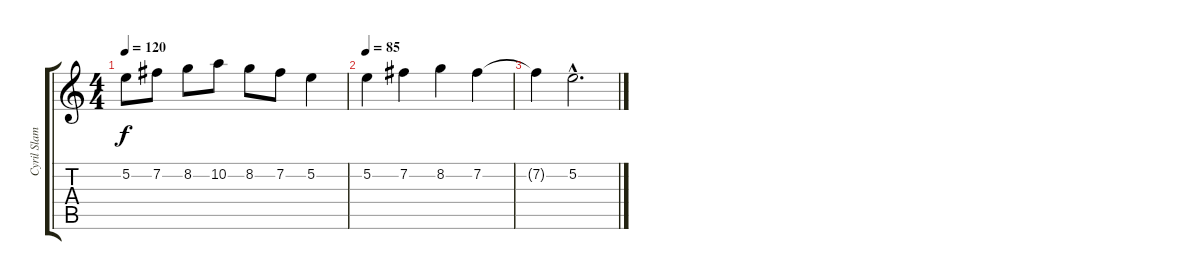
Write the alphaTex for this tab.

\track ("Cyril Slama" "Cyril Slam") {instrument overdrivenguitar}
\staff {score tabs}
\tuning (E4 B3 G3 D3 A2 E2) {hide}
\ts (4 4)
\tempo 120
\clef g2
\ks c
5.2.8{dy f} 7.2.8 8.2.8 10.2.8 8.2.8 7.2.8 5.2.4 |
\tempo 85
5.2.4 7.2.4 8.2.4 7.2.4 |
7.2{t}.4{volume 8} 5.2{hac}.2{d}
